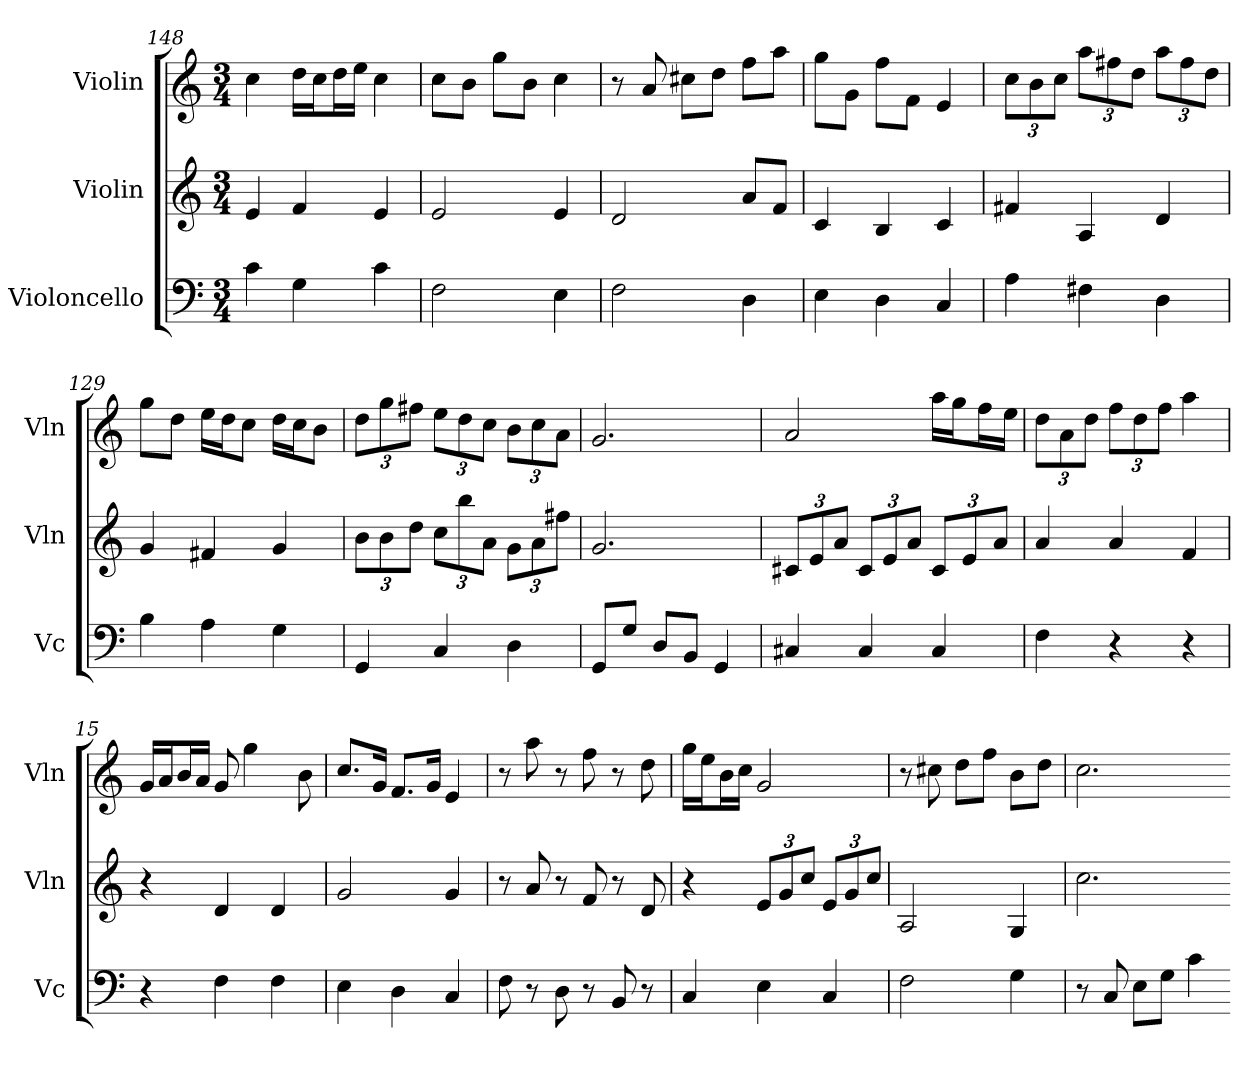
**kern	**kern	**kern
*part3	*part2	*part1
*staff3	*staff2	*staff1
*I"Violoncello	*I"Violin	*I"Violin
*I'Vc	*I'Vln	*I'Vln
*k[]	*k[]	*k[]
*M3/4	*M3/4	*M3/4
*MM120	*MM120	*MM120
=148	=148	=148
4c	4e	4cc
4G	4f	16ddLL
.	.	16ccJ
.	.	16ddL
.	.	16eeJJ
4c	4e	4cc
=74	=74	=74
2F	2e	8ccL
.	.	8bJ
.	.	8ggL
.	.	8bJ
4E	4e	4cc
=128	=128	=128
2F	2d	8r
.	.	8a
.	.	8cc#XL
.	.	8ddJ
4D	8aL	8ffL
.	8fJ	8aaJ
=167	=167	=167
4E	4c	8ggL
.	.	8gJ
4D	4B	8ffL
.	.	8fJ
4C	4c	4e
=161	=161	=161
4A	4f#X	12ccL
.	.	12b
.	.	12ccJ
4F#X	4A	12aaL
.	.	12ff#X
.	.	12ddJ
4D	4d	12aaL
.	.	12ff#
.	.	12ddJ
=129	=129	=129
4B	4g	8ggL
.	.	8ddJ
4A	4f#X	16eeLL
.	.	16ddJ
.	.	8ccJ
4G	4g	16ddLL
.	.	16ccJ
.	.	8bJ
=62	=62	=62
4GG	12bL	12ddL
.	12b	12gg
.	12ddJ	12ff#XJ
4C	12ccL	12eeL
.	12bb	12dd
.	12aJ	12ccJ
4D	12gL	12bL
.	12a	12cc
.	12ff#XJ	12aJ
=91	=91	=91
8GGL	2.g	2.g
8GJ	.	.
8DL	.	.
8BBJ	.	.
4GG	.	.
=16	=16	=16
4C#X	12c#XL	2a
.	12e	.
.	12aJ	.
4C#	12c#L	.
.	12e	.
.	12aJ	.
4C#	12c#L	16aaLL
.	.	16ggJ
.	12e	.
.	.	16ffL
.	12aJ	.
.	.	16eeJJ
=143	=143	=143
4F	4a	12ddL
.	.	12a
.	.	12ddJ
4r	4a	12ffL
.	.	12dd
.	.	12ffJ
4r	4f	4aa
=15	=15	=15
4r	4r	16gLL
.	.	16aJ
.	.	16bL
.	.	16aJJ
4F	4d	8g
.	.	4gg
4F	4d	.
.	.	8b
=164	=164	=164
4E	2g	8.ccL
.	.	16gJk
4D	.	8.fL
.	.	16gJk
4C	4g	4e
=76	=76	=76
8F	8r	8r
8r	8a	8aa
8D	8r	8r
8r	8f	8ff
8BB	8r	8r
8r	8d	8dd
=18	=18	=18
4C	4r	16ggLL
.	.	16eeJ
.	.	16bL
.	.	16ccJJ
4E	12eL	2g
.	12g	.
.	12ccJ	.
4C	12eL	.
.	12g	.
.	12ccJ	.
=89	=89	=89
2F	2A	8r
.	.	8cc#X
.	.	8ddL
.	.	8ffJ
4G	4G	8bL
.	.	8ddJ
=79	=79	=79
8r	2.cc	2.cc
8C	.	.
8EL	.	.
8GJ	.	.
4c	.	.
=-	=-	=-
*-	*-	*-
